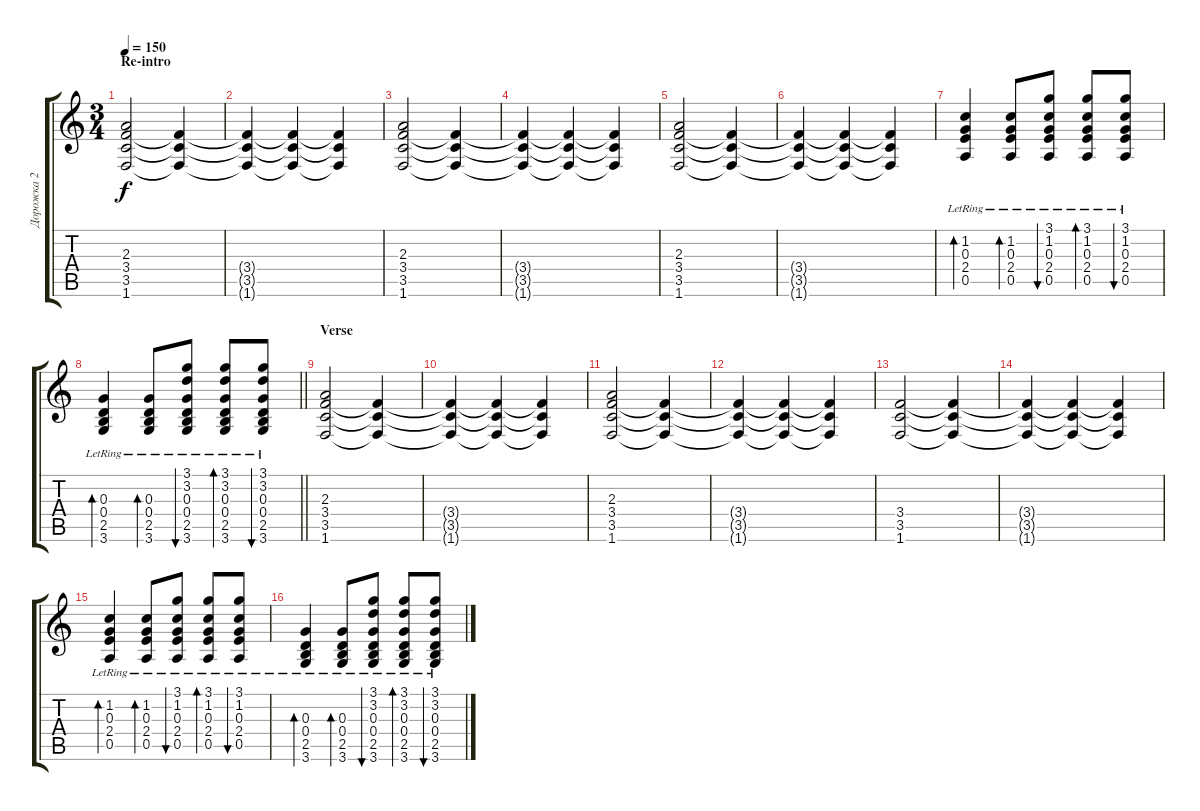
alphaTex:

\track ("Дорожка 2" "Дорожка 2") {instrument acousticguitarsteel}
\staff {score tabs}
\tuning (E4 B3 G3 D3 A2 E2) {hide}
\ts (3 4)
\section ("" "Re-intro")
\tempo 150
\clef g2
\ks c
(2.3 3.4 3.5 1.6).2{dy f} (3.4{t} 3.5{t} 1.6{t}).4 |
(3.4{t} 3.5{t} 1.6{t}).4 (3.4{t} 3.5{t} 1.6{t}).4 (3.4{t} 3.5{t} 1.6{t}).4 |
(2.3 3.4 3.5 1.6).2 (3.4{t} 3.5{t} 1.6{t}).4 |
(3.4{t} 3.5{t} 1.6{t}).4 (3.4{t} 3.5{t} 1.6{t}).4 (3.4{t} 3.5{t} 1.6{t}).4 |
(2.3 3.4 3.5 1.6).2 (3.4{t} 3.5{t} 1.6{t}).4 |
(3.4{t} 3.5{t} 1.6{t}).4 (3.4{t} 3.5{t} 1.6{t}).4 (3.4{t} 3.5{t} 1.6{t}).4 |
(1.2{lr} 0.3{lr} 2.4{lr} 0.5{lr}).4{bd 60} (1.2{lr} 0.3{lr} 2.4{lr} 0.5{lr}).8{bd 60} (3.1{lr} 1.2{lr} 0.3{lr} 2.4{lr} 0.5{lr}).8{bu 60} (3.1{lr} 1.2{lr} 0.3{lr} 2.4{lr} 0.5{lr}).8{bd 60} (3.1{lr} 1.2{lr} 0.3{lr} 2.4{lr} 0.5{lr}).8{bu 60} |
\barLineRight lightlight
(0.3{lr} 0.4{lr} 2.5{lr} 3.6{lr}).4{bd 60} (0.3{lr} 0.4{lr} 2.5{lr} 3.6{lr}).8{bd 60} (3.1{lr} 3.2{lr} 0.3{lr} 0.4{lr} 2.5{lr} 3.6{lr}).8{bu 60} (3.1{lr} 3.2{lr} 0.3{lr} 0.4{lr} 2.5{lr} 3.6{lr}).8{bd 60} (3.1{lr} 3.2{lr} 0.3{lr} 0.4{lr} 2.5{lr} 3.6{lr}).8{bu 60} |
\section ("" "Verse")
(2.3 3.4 3.5 1.6).2 (3.4{t} 3.5{t} 1.6{t}).4 |
(3.4{t} 3.5{t} 1.6{t}).4 (3.4{t} 3.5{t} 1.6{t}).4 (3.4{t} 3.5{t} 1.6{t}).4 |
(2.3 3.4 3.5 1.6).2 (3.4{t} 3.5{t} 1.6{t}).4 |
(3.4{t} 3.5{t} 1.6{t}).4 (3.4{t} 3.5{t} 1.6{t}).4 (3.4{t} 3.5{t} 1.6{t}).4 |
(3.4 3.5 1.6).2 (3.4{t} 3.5{t} 1.6{t}).4 |
(3.4{t} 3.5{t} 1.6{t}).4 (3.4{t} 3.5{t} 1.6{t}).4 (3.4{t} 3.5{t} 1.6{t}).4 |
(1.2{lr} 0.3{lr} 2.4{lr} 0.5{lr}).4{bd 60} (1.2{lr} 0.3{lr} 2.4{lr} 0.5{lr}).8{bd 60} (3.1{lr} 1.2{lr} 0.3{lr} 2.4{lr} 0.5{lr}).8{bu 60} (3.1{lr} 1.2{lr} 0.3{lr} 2.4{lr} 0.5{lr}).8{bd 60} (3.1{lr} 1.2{lr} 0.3{lr} 2.4{lr} 0.5{lr}).8{bu 60} |
(0.3{lr} 0.4{lr} 2.5{lr} 3.6{lr}).4{bd 60} (0.3{lr} 0.4{lr} 2.5{lr} 3.6{lr}).8{bd 60} (3.1{lr} 3.2{lr} 0.3{lr} 0.4{lr} 2.5{lr} 3.6{lr}).8{bu 60} (3.1{lr} 3.2{lr} 0.3{lr} 0.4{lr} 2.5{lr} 3.6{lr}).8{bd 60} (3.1{lr} 3.2{lr} 0.3{lr} 0.4{lr} 2.5{lr} 3.6{lr}).8{bu 60}
